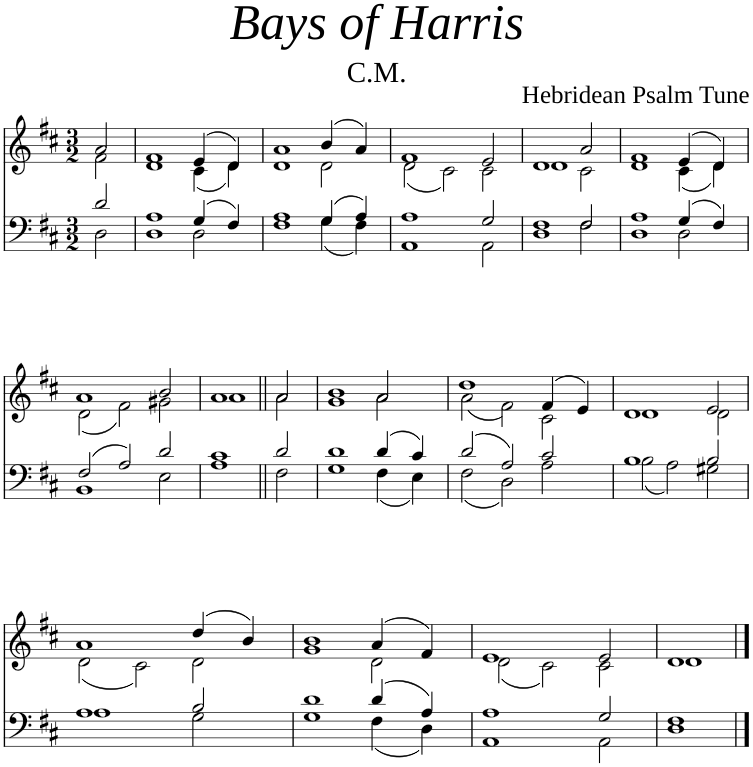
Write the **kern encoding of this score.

**kern	**kern
*part1	*part1
*staff2	*staff1
*I"Piano	*
*I'Pno	*
*clefF4	*clefG2
*k[f#c#]	*k[f#c#]
*M3/2	*M3/2
=1	=1
*^	*^
2d/	2D\	2a/	2f#\
=2	=2	=2	=2
1A	1D	1f#	1d
4G/	2D\	(4e/	(4c#\
4F#/	.	4d/)	4d\)
=3	=3	=3	=3
1A	1F#	1a	1d
4G/	4G\	(4b/	2d\
4A/	4F#\	4a/)	.
=4	=4	=4	=4
1A	1AA	1f#	(2d\
.	.	.	2c#\)
2G/	2AA\	2e/	2c#\
=5	=5	=5	=5
1F#	1D	1d	1d
2F#/	2F#\	2a/	2c#\
=6	=6	=6	=6
1A	1D	1f#	1d
4G/	2D\	(4e/	(4c#\
4F#/	.	4d/)	4d\)
!!LO:LB:g=z	!!
=7	=7	=7	=7
2F#/	1BB	1a	(2d\
2A/	.	.	2f#\)
2d/	2E\	2b/	2g#X\
=8	=8	=8	=8
1c#	1A	1a	1a
=9||	=9||	=9||	=9||
2d/	2F#\	2a/	2a\
=10	=10	=10	=10
1d	1G	1b	1g
4d/	4F#\	2a/	2a\
4c#/	4E\	.	.
=11	=11	=11	=11
2d/	2F#\	1dd	(2a\
2A/	2D\	.	2f#\)
2c#/	2A\	(4f#/	2c#\
.	.	4e/)	.
=12	=12	=12	=12
1B	2B\	1d	1d
.	2A\	.	.
2B/	2G#X\	2e/	2d\
!!LO:LB:g=z	!!
=13	=13	=13	=13
1A	1A	1a	(2d\
.	.	.	2c#\)
2B/	2G\	(4dd/	2d\
.	.	4b/)	.
=14	=14	=14	=14
1d	1G	1b	1g
4d/	4F#\	(4a/	2d\
4A/	4D\	4f#/)	.
=15	=15	=15	=15
1A	1AA	1e	(2d\
.	.	.	2c#\)
2G/	2AA\	2e/	2c#\
=16	=16	=16	=16
1F#	1D	1d	1d
*v	*v	*	*
*	*v	*v
==	==
*-	*-
